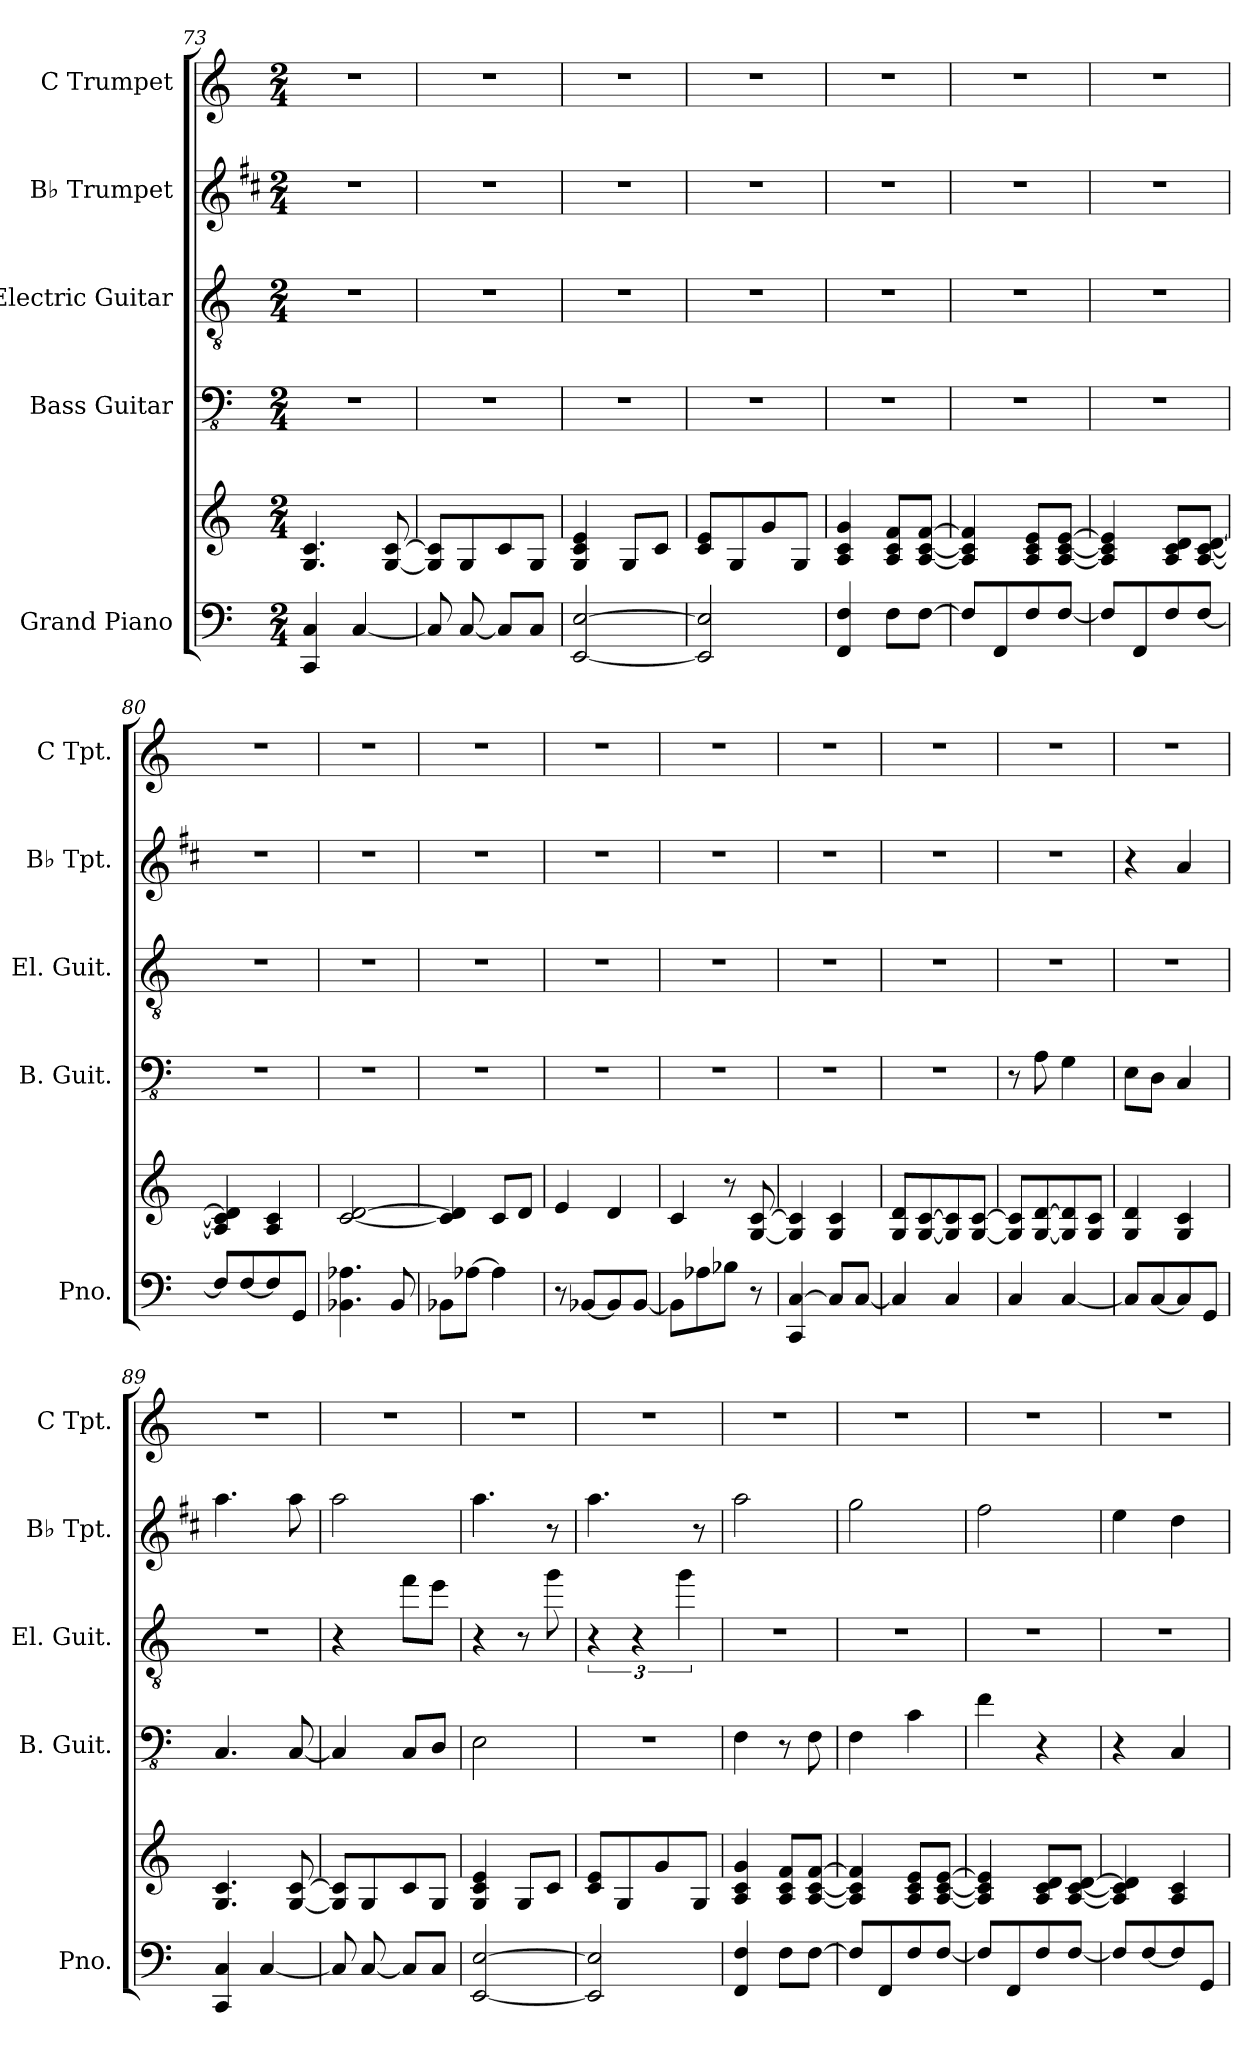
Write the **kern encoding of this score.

**kern	**kern	**kern	**kern	**kern	**kern
*part5	*part5	*part4	*part3	*part2	*part1
*staff6	*staff5	*staff4	*staff3	*staff2	*staff1
*I"Grand Piano	*	*I"Bass Guitar	*I"Electric Guitar	*I"B♭ Trumpet	*I"C Trumpet
*I'Pno.	*	*I'B. Guit.	*I'El. Guit.	*I'B♭ Tpt.	*I'C Tpt.
!!LO:PB:g=z
*clefF4	*clefG2	*clefFv4	*clefGv2	*clefG2	*clefG2
*	*	*	*	*ITrd1c2	*
*k[]	*k[]	*k[]	*k[]	*k[]	*k[]
*M2/4	*M2/4	*M2/4	*M2/4	*M2/4	*M2/4
=73	=73	=73	=73	=73	=73
4CC/ 4C/	4.G/ 4.c/	2r	2r	2r	2r
[4C/	.	.	.	.	.
.	[8G/ [8c/	.	.	.	.
=74	=74	=74	=74	=74	=74
8C/]	8G/] 8c/]L	2r	2r	2r	2r
[8C/	8G/	.	.	.	.
8C/L]	8c/	.	.	.	.
8C/J	8G/J	.	.	.	.
=75	=75	=75	=75	=75	=75
[2EE/ [2E/	4G/ 4c/ 4e/	2r	2r	2r	2r
.	8G/L	.	.	.	.
.	8c/J	.	.	.	.
=76	=76	=76	=76	=76	=76
2EE/] 2E/]	8c/ 8e/L	2r	2r	2r	2r
.	8G/	.	.	.	.
.	8g/	.	.	.	.
.	8G/J	.	.	.	.
=77	=77	=77	=77	=77	=77
4FF/ 4F/	4A/ 4c/ 4g/	2r	2r	2r	2r
8F\L	8A/ 8c/ 8f/L	.	.	.	.
[8F\J	[8A/ [8c/ [8f/J	.	.	.	.
=78	=78	=78	=78	=78	=78
8F/L]	4A/] 4c/] 4f/]	2r	2r	2r	2r
8FF/	.	.	.	.	.
8F/	8A/ 8c/ 8e/L	.	.	.	.
[8F/J	[8A/ [8c/ [8e/J	.	.	.	.
=79	=79	=79	=79	=79	=79
8F/L]	4A/] 4c/] 4e/]	2r	2r	2r	2r
8FF/	.	.	.	.	.
8F/	8A/ 8c/ 8d/L	.	.	.	.
[8F/J	[8A/ [8c/ [8d/J	.	.	.	.
!!LO:LB:g=z
=80	=80	=80	=80	=80	=80
8F/L]	4A/] 4c/] 4d/]	2r	2r	2r	2r
[8F/	.	.	.	.	.
8F/]	4A/ 4c/	.	.	.	.
8GG/J	.	.	.	.	.
=81	=81	=81	=81	=81	=81
4.BB-X\ 4.A-X\	[2c/ [2d/	2r	2r	2r	2r
8BB-/	.	.	.	.	.
=82	=82	=82	=82	=82	=82
8BB-X\L	4c/] 4d/]	2r	2r	2r	2r
[8A-X\J	.	.	.	.	.
4A-\]	8c/L	.	.	.	.
.	8d/J	.	.	.	.
=83	=83	=83	=83	=83	=83
8r	4e/	2r	2r	2r	2r
[8BB-X/L	.	.	.	.	.
8BB-/]	4d/	.	.	.	.
[8BB-/J	.	.	.	.	.
=84	=84	=84	=84	=84	=84
8BB-\L]	4c/	2r	2r	2r	2r
8A-X\	.	.	.	.	.
8B-X\J	8r	.	.	.	.
8r	[8G/ [8c/	.	.	.	.
=85	=85	=85	=85	=85	=85
4CC/ [4C/	4G/] 4c/]	2r	2r	2r	2r
8C/L]	4G/ 4c/	.	.	.	.
[8C/J	.	.	.	.	.
=86	=86	=86	=86	=86	=86
4C/]	8G/ 8d/L	2r	2r	2r	2r
.	[8G/ [8c/	.	.	.	.
4C/	8G/] 8c/]	.	.	.	.
.	[8G/ [8c/J	.	.	.	.
!!LO:PB:g=z
=87	=87	=87	=87	=87	=87
4C/	8G/] 8c/]L	8r	2r	2r	2r
.	[8G/ [8d/	8AA\	.	.	.
[4C/	8G/] 8d/]	4GG\	.	.	.
.	8G/ 8c/J	.	.	.	.
=88	=88	=88	=88	=88	=88
8C/L]	4G/ 4d/	8EE\L	2r	4r	2r
[8C/	.	8DD\J	.	.	.
8C/]	4G/ 4c/	4CC/	.	4g/	.
8GG/J	.	.	.	.	.
=89	=89	=89	=89	=89	=89
4CC/ 4C/	4.G/ 4.c/	4.CC/	2r	4.gg\	2r
[4C/	.	.	.	.	.
.	[8G/ [8c/	[8CC/	.	8gg\	.
=90	=90	=90	=90	=90	=90
8C/]	8G/] 8c/]L	4CC/]	4r	2gg\	2r
[8C/	8G/	.	.	.	.
8C/L]	8c/	8CC/L	8ff\L	.	.
8C/J	8G/J	8DD/J	8ee\J	.	.
=91	=91	=91	=91	=91	=91
[2EE/ [2E/	4G/ 4c/ 4e/	2EE\	4r	4.gg\	2r
.	8G/L	.	8r	.	.
.	8c/J	.	8gg\	8r	.
=92	=92	=92	=92	=92	=92
2EE/] 2E/]	8c/ 8e/L	2r	6r	4.gg\	2r
.	8G/	.	.	.	.
.	.	.	6r	.	.
.	8g/	.	.	.	.
.	.	.	6gg\	.	.
.	8G/J	.	.	8r	.
=93	=93	=93	=93	=93	=93
4FF/ 4F/	4A/ 4c/ 4g/	4FF\	2r	2gg\	2r
8F\L	8A/ 8c/ 8f/L	8r	.	.	.
[8F\J	[8A/ [8c/ [8f/J	8FF\	.	.	.
!!LO:LB:g=z
=94	=94	=94	=94	=94	=94
8F/L]	4A/] 4c/] 4f/]	4FF\	2r	2ff\	2r
8FF/	.	.	.	.	.
8F/	8A/ 8c/ 8e/L	4C\	.	.	.
[8F/J	[8A/ [8c/ [8e/J	.	.	.	.
=95	=95	=95	=95	=95	=95
8F/L]	4A/] 4c/] 4e/]	4F\	2r	2ee\	2r
8FF/	.	.	.	.	.
8F/	8A/ 8c/ 8d/L	4r	.	.	.
[8F/J	[8A/ [8c/ [8d/J	.	.	.	.
=96	=96	=96	=96	=96	=96
8F/L]	4A/] 4c/] 4d/]	4r	2r	4dd\	2r
[8F/	.	.	.	.	.
8F/]	4A/ 4c/	4CC/	.	4cc\	.
8GG/J	.	.	.	.	.
=	=	=	=	=	=
*-	*-	*-	*-	*-	*-
